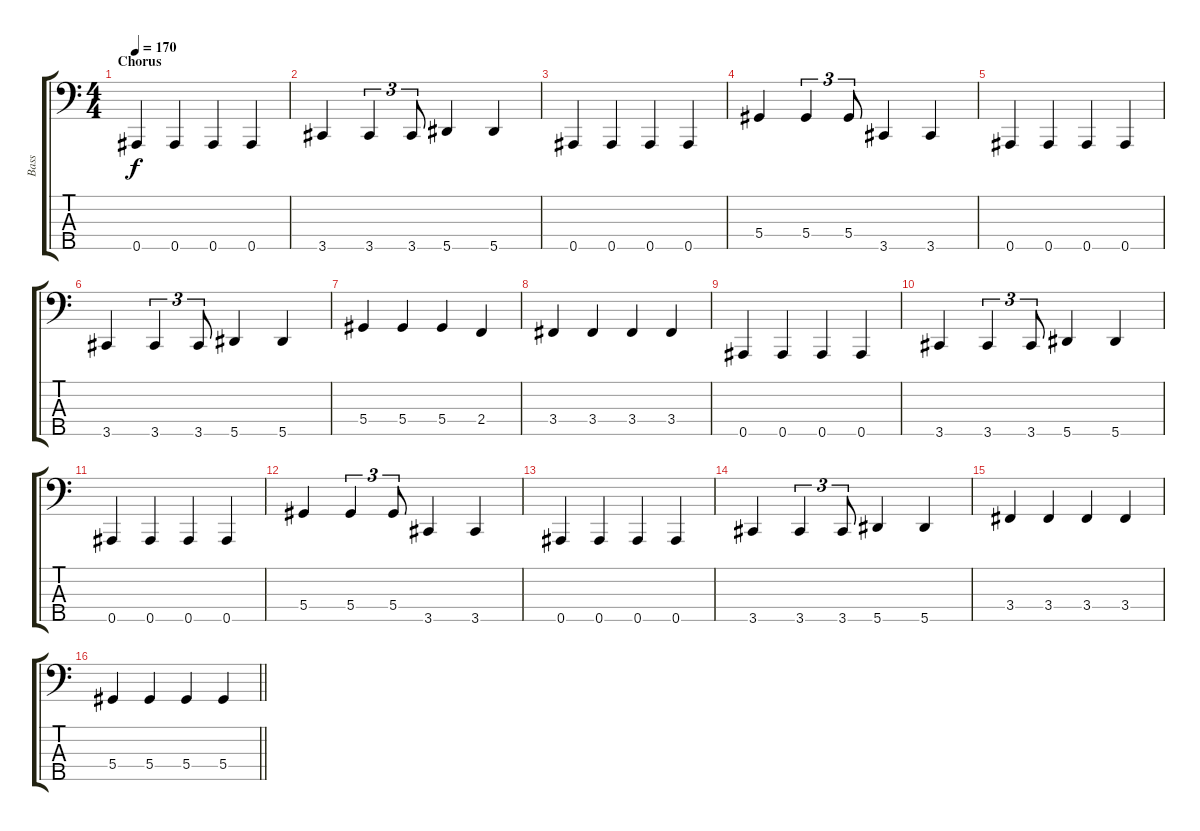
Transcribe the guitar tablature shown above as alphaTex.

\track ("Bass" "Bass") {instrument electricbasspick}
\staff {score tabs}
\tuning (Gb2 Db2 Ab1 Eb1 Bb0) {hide}
\ts (4 4)
\section ("" "Chorus")
\tempo 170
\clef f4
\ks c
0.5.4{dy f} 0.5.4 0.5.4 0.5.4 |
3.5.4 3.5.4{tu (3 2)} 3.5.8{tu (3 2)} 5.5.4 5.5.4 |
0.5.4 0.5.4 0.5.4 0.5.4 |
5.4.4 5.4.4{tu (3 2)} 5.4.8{tu (3 2)} 3.5.4 3.5.4 |
0.5.4 0.5.4 0.5.4 0.5.4 |
3.5.4 3.5.4{tu (3 2)} 3.5.8{tu (3 2)} 5.5.4 5.5.4 |
5.4.4 5.4.4 5.4.4 2.4.4 |
3.4.4 3.4.4 3.4.4 3.4.4 |
0.5.4 0.5.4 0.5.4 0.5.4 |
3.5.4 3.5.4{tu (3 2)} 3.5.8{tu (3 2)} 5.5.4 5.5.4 |
0.5.4 0.5.4 0.5.4 0.5.4 |
5.4.4 5.4.4{tu (3 2)} 5.4.8{tu (3 2)} 3.5.4 3.5.4 |
0.5.4 0.5.4 0.5.4 0.5.4 |
3.5.4 3.5.4{tu (3 2)} 3.5.8{tu (3 2)} 5.5.4 5.5.4 |
3.4.4 3.4.4 3.4.4 3.4.4 |
\barLineRight lightlight
5.4.4 5.4.4 5.4.4 5.4.4
